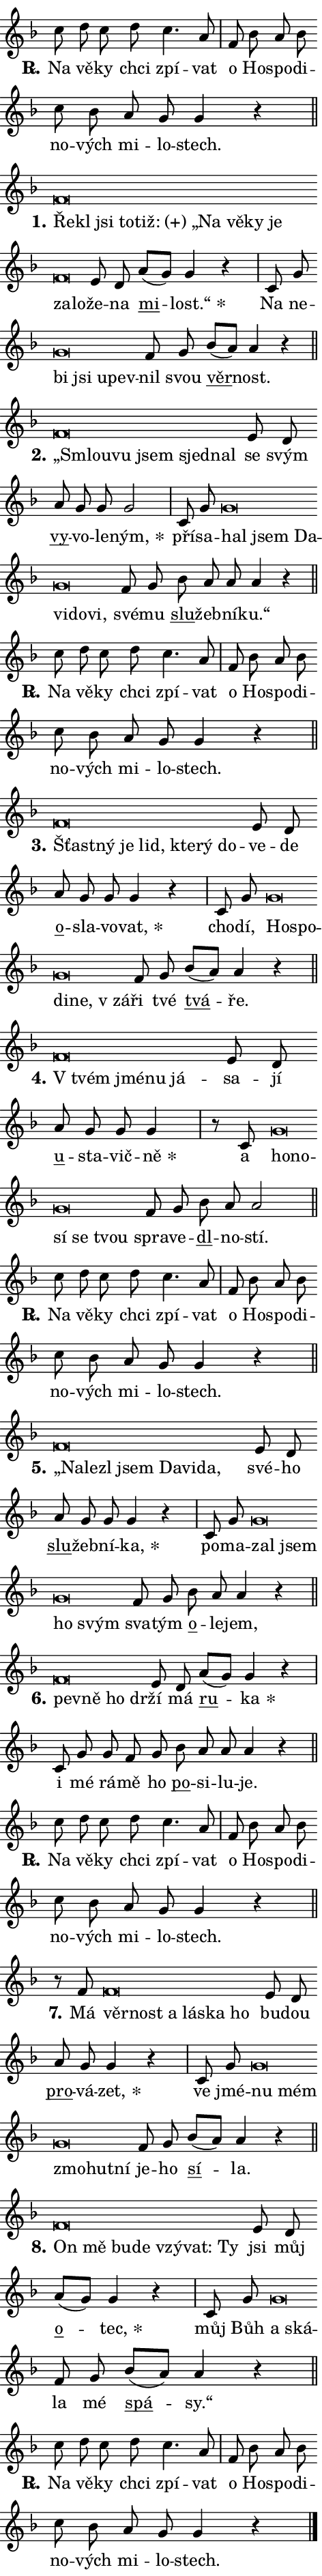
\version "2.24.0"
\header { tagline = "" }
\paper {
  indent = 0\cm
  top-margin = 0\cm
  right-margin = 0.13\cm % to fit lyric hyphens
  bottom-margin = 0\cm
  left-margin = 0\cm
  paper-width = 8\cm
  page-breaking = #ly:one-page-breaking
  system-system-spacing.basic-distance = #11
  score-system-spacing.basic-distance = #11
  ragged-last = ##f
}


%% Author: Thomas Morley
%% https://lists.gnu.org/archive/html/lilypond-user/2020-05/msg00002.html
#(define (line-position grob)
"Returns position of @var[grob} in current system:
   @code{'start}, if at first time-step
   @code{'end}, if at last time-step
   @code{'middle} otherwise
"
  (let* ((col (ly:item-get-column grob))
         (ln (ly:grob-object col 'left-neighbor))
         (rn (ly:grob-object col 'right-neighbor))
         (col-to-check-left (if (ly:grob? ln) ln col))
         (col-to-check-right (if (ly:grob? rn) rn col))
         (break-dir-left
           (and
             (ly:grob-property col-to-check-left 'non-musical #f)
             (ly:item-break-dir col-to-check-left)))
         (break-dir-right
           (and
             (ly:grob-property col-to-check-right 'non-musical #f)
             (ly:item-break-dir col-to-check-right))))
        (cond ((eqv? 1 break-dir-left) 'start)
              ((eqv? -1 break-dir-right) 'end)
              (else 'middle))))

#(define (tranparent-at-line-position vctor)
  (lambda (grob)
  "Relying on @code{line-position} select the relevant enry from @var{vctor}.
Used to determine transparency,"
    (case (line-position grob)
      ((end) (not (vector-ref vctor 0)))
      ((middle) (not (vector-ref vctor 1)))
      ((start) (not (vector-ref vctor 2))))))

noteHeadBreakVisibility =
#(define-music-function (break-visibility)(vector?)
"Makes @code{NoteHead}s transparent relying on @var{break-visibility}"
#{
  \override NoteHead.transparent =
    #(tranparent-at-line-position break-visibility)
#})

#(define delete-ledgers-for-transparent-note-heads
  (lambda (grob)
    "Reads whether a @code{NoteHead} is transparent.
If so this @code{NoteHead} is removed from @code{'note-heads} from
@var{grob}, which is supposed to be @code{LedgerLineSpanner}.
As a result ledgers are not printed for this @code{NoteHead}"
    (let* ((nhds-array (ly:grob-object grob 'note-heads))
           (nhds-list
             (if (ly:grob-array? nhds-array)
                 (ly:grob-array->list nhds-array)
                 '()))
           ;; Relies on the transparent-property being done before
           ;; Staff.LedgerLineSpanner.after-line-breaking is executed.
           ;; This is fragile ...
           (to-keep
             (remove
               (lambda (nhd)
                 (ly:grob-property nhd 'transparent #f))
               nhds-list)))
      ;; TODO find a better method to iterate over grob-arrays, similiar
      ;; to filter/remove etc for lists
      ;; For now rebuilt from scratch
      (set! (ly:grob-object grob 'note-heads)  '())
      (for-each
        (lambda (nhd)
          (ly:pointer-group-interface::add-grob grob 'note-heads nhd))
        to-keep))))

squashNotes = {
  \override NoteHead.X-extent = #'(-0.2 . 0.2)
  \override NoteHead.Y-extent = #'(-0.75 . 0)
  \override NoteHead.stencil =
    #(lambda (grob)
       (let ((pos (ly:grob-property grob 'staff-position)))
         (begin
           (if (< pos -7) (display "ERROR: Lower brevis then expected\n") (display ""))
           (if (<= pos -6) ly:text-interface::print ly:note-head::print))))
}
unSquashNotes = {
  \revert NoteHead.X-extent
  \revert NoteHead.Y-extent
  \revert NoteHead.stencil
}

hideNotes = \noteHeadBreakVisibility #begin-of-line-visible
unHideNotes = \noteHeadBreakVisibility #all-visible

% work-around for resetting accidentals
% https://lilypond.org/doc/v2.23/Documentation/notation/displaying-rhythms#unmetered-music
cadenzaMeasure = {
  \cadenzaOff
  \partial 1024 s1024
  \cadenzaOn
}

#(define-markup-command (accent layout props text) (markup?)
  "Underline accented syllable"
  (interpret-markup layout props
    #{\markup \override #'(offset . 4.3) \underline { #text }#}))

responsum = \markup \concat {
  "R" \hspace #-1.05 \path #0.1 #'((moveto 0 0.07) (lineto 0.9 0.8)) \hspace #0.05 "."
}

spaceSize = #0.6828661417322834 % exact space size for TeX Gyre Schola

\layout {
  \context {
    \Staff
    \remove "Time_signature_engraver"
    \override LedgerLineSpanner.after-line-breaking = #delete-ledgers-for-transparent-note-heads
  }
  \context {
    \Lyrics {
      \override LyricSpace.minimum-distance = \spaceSize
      \override LyricText.font-name = #"TeX Gyre Schola"
      \override LyricText.font-size = 1
      \override StanzaNumber.font-name = #"TeX Gyre Schola Bold"
      \override StanzaNumber.font-size = 1
    }
  }
  \context {
    \Score 
    \override NoteHead.text =
      #(lambda (grob) 
        (let ((pos (ly:grob-property grob 'staff-position)))
          #{\markup {
            \combine
              \halign #-0.55 \raise #(if (= pos -6) 0 0.5) \override #'(thickness . 2) \draw-line #'(3.2 . 0)
              \musicglyph "noteheads.sM1"
          }#}))
  }
}

% magnetic-lyrics.ily
%
%   written by
%     Jean Abou Samra <jean@abou-samra.fr>
%     Werner Lemberg <wl@gnu.org>
%
%   adapted by
%     Jiri Hon <jiri.hon@gmail.com>
%
% Version 2022-Apr-15

% https://www.mail-archive.com/lilypond-user@gnu.org/msg149350.html

#(define (Left_hyphen_pointer_engraver context)
   "Collect syllable-hyphen-syllable occurrences in lyrics and store
them in properties.  This engraver only looks to the left.  For
example, if the lyrics input is @code{foo -- bar}, it does the
following.

@itemize @bullet
@item
Set the @code{text} property of the @code{LyricHyphen} grob between
@q{foo} and @q{bar} to @code{foo}.

@item
Set the @code{left-hyphen} property of the @code{LyricText} grob with
text @q{foo} to the @code{LyricHyphen} grob between @q{foo} and
@q{bar}.
@end itemize

Use this auxiliary engraver in combination with the
@code{lyric-@/text::@/apply-@/magnetic-@/offset!} hook."
   (let ((hyphen #f)
         (text #f))
     (make-engraver
      (acknowledgers
       ((lyric-syllable-interface engraver grob source-engraver)
        (set! text grob)))
      (end-acknowledgers
       ((lyric-hyphen-interface engraver grob source-engraver)
        ;(when (not (grob::has-interface grob 'lyric-space-interface))
          (set! hyphen grob)));)
      ((stop-translation-timestep engraver)
       (when (and text hyphen)
         (ly:grob-set-object! text 'left-hyphen hyphen))
       (set! text #f)
       (set! hyphen #f)))))

#(define (lyric-text::apply-magnetic-offset! grob)
   "If the space between two syllables is less than the value in
property @code{LyricText@/.details@/.squash-threshold}, move the right
syllable to the left so that it gets concatenated with the left
syllable.

Use this function as a hook for
@code{LyricText@/.after-@/line-@/breaking} if the
@code{Left_@/hyphen_@/pointer_@/engraver} is active."
   (let ((hyphen (ly:grob-object grob 'left-hyphen #f)))
     (when hyphen
       (let ((left-text (ly:spanner-bound hyphen LEFT)))
         (when (grob::has-interface left-text 'lyric-syllable-interface)
           (let* ((common (ly:grob-common-refpoint grob left-text X))
                  (this-x-ext (ly:grob-extent grob common X))
                  (left-x-ext
                   (begin
                     ;; Trigger magnetism for left-text.
                     (ly:grob-property left-text 'after-line-breaking)
                     (ly:grob-extent left-text common X)))
                  ;; `delta` is the gap width between two syllables.
                  (delta (- (interval-start this-x-ext)
                            (interval-end left-x-ext)))
                  (details (ly:grob-property grob 'details))
                  (threshold (assoc-get 'squash-threshold details 0.2)))
             (when (< delta threshold)
               (let* (;; We have to manipulate the input text so that
                      ;; ligatures crossing syllable boundaries are not
                      ;; disabled.  For languages based on the Latin
                      ;; script this is essentially a beautification.
                      ;; However, for non-Western scripts it can be a
                      ;; necessity.
                      (lt (ly:grob-property left-text 'text))
                      (rt (ly:grob-property grob 'text))
                      (is-space (grob::has-interface hyphen 'lyric-space-interface))
                      (space (if is-space " " ""))
                      (extra-delta (if is-space spaceSize 0))
                      ;; Append new syllable.
                      (ltrt-space (if (and (string? lt) (string? rt))
                                (string-append lt space rt)
                                (make-concat-markup (list lt space rt))))
                      ;; Right-align `ltrt` to the right side.
                      (ltrt-space-markup (grob-interpret-markup
                               grob
                               (make-translate-markup
                                (cons (interval-length this-x-ext) 0)
                                (make-right-align-markup ltrt-space)))))
                 (begin
                   ;; Don't print `left-text`.
                   (ly:grob-set-property! left-text 'stencil #f)
                   ;; Set text and stencil (which holds all collected
                   ;; syllables so far) and shift it to the left.
                   (ly:grob-set-property! grob 'text ltrt-space)
                   (ly:grob-set-property! grob 'stencil ltrt-space-markup)
                   (ly:grob-translate-axis! grob (- (- delta extra-delta)) X))))))))))


#(define (lyric-hyphen::displace-bounds-first grob)
   ;; Make very sure this callback isn't triggered too early.
   (let ((left (ly:spanner-bound grob LEFT))
         (right (ly:spanner-bound grob RIGHT)))
     (ly:grob-property left 'after-line-breaking)
     (ly:grob-property right 'after-line-breaking)
     (ly:lyric-hyphen::print grob)))

squashThreshold = #0.4

\layout {
  \context {
    \Lyrics
    \consists #Left_hyphen_pointer_engraver
    \override LyricText.after-line-breaking =
      #lyric-text::apply-magnetic-offset!
    \override LyricHyphen.stencil = #lyric-hyphen::displace-bounds-first
    \override LyricText.details.squash-threshold = \squashThreshold
    \override LyricHyphen.minimum-distance = 0
    \override LyricHyphen.minimum-length = \squashThreshold
  }
}

squashText = \override LyricText.details.squash-threshold = 9999
unSquashText = \override LyricText.details.squash-threshold = \squashThreshold

leftText = \override LyricText.self-alignment-X = #LEFT
unLeftText = \revert LyricText.self-alignment-X

starOffset = #(lambda (grob) 
                (let ((x_offset (ly:self-alignment-interface::aligned-on-x-parent grob)))
                  (if (= x_offset 0) 0 (+ x_offset 1.2))))

star = #(define-music-function (syllable)(string?)
"Append star separator at the end of a syllable"
#{
  \once \override LyricText.X-offset = #starOffset
  \lyricmode { \markup {
    #syllable
    \override #'((font-name . "TeX Gyre Schola Bold")) \hspace #0.2 \lower #0.65 \larger "*"
  } }
#})

starAccent = #(define-music-function (syllable)(string?)
"Append star separator at the end of a syllable and make accent"
#{
  \once \override LyricText.X-offset = #starOffset
  \lyricmode { \markup {
    \accent #syllable
    \override #'((font-name . "TeX Gyre Schola Bold")) \hspace #0.2 \lower #0.65 \larger "*"
  } }
#})

breath = #(define-music-function (syllable)(string?)
"Append breathing indicator at the end of a syllable"
#{
  \lyricmode { \markup { #syllable "+" } }
#})

optionalBreath = #(define-music-function (syllable)(string?)
"Append optional breathing indicator at the end of a syllable"
#{
  \lyricmode { \markup { #syllable "(+)" } }
#})


\score {
    <<
        \new Voice = "melody" { \cadenzaOn \key f \major \relative { c''8 d c d c4. a8 \cadenzaMeasure \bar "|" f bes a bes \bar "" c bes \bar "" a g g4 r \cadenzaMeasure \bar "||" \break } }
        \new Lyrics \lyricsto "melody" { \lyricmode { \set stanza = \responsum
Na vě -- ky chci zpí -- vat o Ho -- spo -- di -- no -- vých mi -- lo -- stech. } }
    >>
    \layout {}
}

\score {
    <<
        \new Voice = "melody" { \cadenzaOn \key f \major \relative { \squashNotes f'\breve*1/16 \hideNotes \breve*1/16 \bar "" \breve*1/16 \bar "" \breve*1/16 \bar "" \breve*1/16 \bar "" \breve*1/16 \bar "" \breve*1/16 \bar "" \breve*1/16 \bar "" \breve*1/16 \bar "" \breve*1/16 \breve*1/16 \bar "" \unHideNotes \unSquashNotes e8 d \bar "" a'[( g)] g4 r \cadenzaMeasure \bar "|" c,8 g' \bar "" \squashNotes g\breve*1/16 \hideNotes \breve*1/16 \bar "" \breve*1/16 \breve*1/16 \bar "" \unHideNotes \unSquashNotes f8 g \bar "" bes[( a)] a4 r \cadenzaMeasure \bar "||" \break } }
        \new Lyrics \lyricsto "melody" { \lyricmode { \set stanza = "1."
\leftText Ře -- \squashText kl jsi to -- \optionalBreath tiž: „Na vě -- ky je za -- lo -- \unLeftText \unSquashText že -- na \markup \accent mi -- \star lost.“ Na ne -- \leftText bi \squashText jsi u -- pev -- \unLeftText \unSquashText nil svou \markup \accent věr -- nost. } }
    >>
    \layout {}
}

\score {
    <<
        \new Voice = "melody" { \cadenzaOn \key f \major \relative { \squashNotes f'\breve*1/16 \hideNotes \breve*1/16 \bar "" \breve*1/16 \bar "" \breve*1/16 \breve*1/16 \bar "" \unHideNotes \unSquashNotes e8 d \bar "" a' g g g2 \cadenzaMeasure \bar "|" c,8 g' \bar "" \squashNotes g\breve*1/16 \hideNotes \breve*1/16 \bar "" \breve*1/16 \bar "" \breve*1/16 \bar "" \breve*1/16 \breve*1/16 \bar "" \unHideNotes \unSquashNotes f8 g \bar "" bes a a a4 r \cadenzaMeasure \bar "||" \break } }
        \new Lyrics \lyricsto "melody" { \lyricmode { \set stanza = "2."
\leftText „Smlou -- \squashText vu jsem sjed -- nal \unLeftText \unSquashText se svým \markup \accent vy -- vo -- le -- \star ným, pří -- sa -- \leftText hal \squashText jsem Da -- vi -- do -- vi, \unLeftText \unSquashText své -- mu \markup \accent slu -- žeb -- ní -- ku.“ } }
    >>
    \layout {}
}

\score {
    <<
        \new Voice = "melody" { \cadenzaOn \key f \major \relative { c''8 d c d c4. a8 \cadenzaMeasure \bar "|" f bes a bes \bar "" c bes \bar "" a g g4 r \cadenzaMeasure \bar "||" \break } }
        \new Lyrics \lyricsto "melody" { \lyricmode { \set stanza = \responsum
Na vě -- ky chci zpí -- vat o Ho -- spo -- di -- no -- vých mi -- lo -- stech. } }
    >>
    \layout {}
}

\score {
    <<
        \new Voice = "melody" { \cadenzaOn \key f \major \relative { \squashNotes f'\breve*1/16 \hideNotes \breve*1/16 \bar "" \breve*1/16 \bar "" \breve*1/16 \bar "" \breve*1/16 \bar "" \breve*1/16 \breve*1/16 \bar "" \unHideNotes \unSquashNotes e8 d \bar "" a' g g g4 r \cadenzaMeasure \bar "|" c,8 g' \bar "" \squashNotes g\breve*1/16 \hideNotes \breve*1/16 \bar "" \breve*1/16 \bar "" \breve*1/16 \breve*1/16 \bar "" \unHideNotes \unSquashNotes f8 g \bar "" bes[( a)] a4 r \cadenzaMeasure \bar "||" \break } }
        \new Lyrics \lyricsto "melody" { \lyricmode { \set stanza = "3."
\leftText Šťast -- \squashText ný je lid, kte -- rý do -- \unLeftText \unSquashText ve -- de \markup \accent o -- sla -- vo -- \star vat, cho -- dí, \leftText Ho -- \squashText spo -- di -- ne, "v zá" -- \unLeftText \unSquashText ři tvé \markup \accent tvá -- ře. } }
    >>
    \layout {}
}

\score {
    <<
        \new Voice = "melody" { \cadenzaOn \key f \major \relative { \squashNotes f'\breve*1/16 \hideNotes \breve*1/16 \bar "" \breve*1/16 \breve*1/16 \bar "" \unHideNotes \unSquashNotes e8 d \bar "" a' g g g4 \cadenzaMeasure \bar "|" r8 c,8 \squashNotes g'\breve*1/16 \hideNotes \breve*1/16 \bar "" \breve*1/16 \bar "" \breve*1/16 \breve*1/16 \bar "" \unHideNotes \unSquashNotes f8 g \bar "" bes a a2 \cadenzaMeasure \bar "||" \break } }
        \new Lyrics \lyricsto "melody" { \lyricmode { \set stanza = "4."
\leftText "V tvém" \squashText jmé -- nu já -- \unLeftText \unSquashText sa -- jí \markup \accent u -- sta -- vič -- \star ně a \leftText ho -- \squashText no -- sí se tvou \unLeftText \unSquashText spra -- ve -- \markup \accent dl -- no -- stí. } }
    >>
    \layout {}
}

\score {
    <<
        \new Voice = "melody" { \cadenzaOn \key f \major \relative { c''8 d c d c4. a8 \cadenzaMeasure \bar "|" f bes a bes \bar "" c bes \bar "" a g g4 r \cadenzaMeasure \bar "||" \break } }
        \new Lyrics \lyricsto "melody" { \lyricmode { \set stanza = \responsum
Na vě -- ky chci zpí -- vat o Ho -- spo -- di -- no -- vých mi -- lo -- stech. } }
    >>
    \layout {}
}

\score {
    <<
        \new Voice = "melody" { \cadenzaOn \key f \major \relative { \squashNotes f'\breve*1/16 \hideNotes \breve*1/16 \bar "" \breve*1/16 \bar "" \breve*1/16 \bar "" \breve*1/16 \bar "" \breve*1/16 \breve*1/16 \bar "" \unHideNotes \unSquashNotes e8 d \bar "" a' g g g4 r \cadenzaMeasure \bar "|" c,8 g' \bar "" \squashNotes g\breve*1/16 \hideNotes \breve*1/16 \bar "" \breve*1/16 \breve*1/16 \bar "" \unHideNotes \unSquashNotes f8 g \bar "" bes a a4 r \cadenzaMeasure \bar "||" \break } }
        \new Lyrics \lyricsto "melody" { \lyricmode { \set stanza = "5."
\leftText „Na -- \squashText le -- zl jsem Da -- vi -- da, \unLeftText \unSquashText své -- ho \markup \accent slu -- žeb -- ní -- \star ka, po -- ma -- \leftText zal \squashText jsem ho svým \unLeftText \unSquashText sva -- tým \markup \accent o -- le -- jem, } }
    >>
    \layout {}
}

\score {
    <<
        \new Voice = "melody" { \cadenzaOn \key f \major \relative { \squashNotes f'\breve*1/16 \hideNotes \breve*1/16 \bar "" \breve*1/16 \breve*1/16 \bar "" \unHideNotes \unSquashNotes e8 d \bar "" a'[( g)] g4 r \cadenzaMeasure \bar "|" c,8 g' \bar "" g f8 g \bar "" bes a a a4 r \cadenzaMeasure \bar "||" \break } }
        \new Lyrics \lyricsto "melody" { \lyricmode { \set stanza = "6."
\leftText pev -- \squashText ně ho dr -- \unLeftText \unSquashText ží má \markup \accent ru -- \star ka i mé rá -- mě ho \markup \accent po -- si -- lu -- je. } }
    >>
    \layout {}
}

\score {
    <<
        \new Voice = "melody" { \cadenzaOn \key f \major \relative { c''8 d c d c4. a8 \cadenzaMeasure \bar "|" f bes a bes \bar "" c bes \bar "" a g g4 r \cadenzaMeasure \bar "||" \break } }
        \new Lyrics \lyricsto "melody" { \lyricmode { \set stanza = \responsum
Na vě -- ky chci zpí -- vat o Ho -- spo -- di -- no -- vých mi -- lo -- stech. } }
    >>
    \layout {}
}

\score {
    <<
        \new Voice = "melody" { \cadenzaOn \key f \major \relative { r8 f'8 \squashNotes f\breve*1/16 \hideNotes \breve*1/16 \bar "" \breve*1/16 \bar "" \breve*1/16 \bar "" \breve*1/16 \breve*1/16 \bar "" \unHideNotes \unSquashNotes e8 d \bar "" a' g g4 r \cadenzaMeasure \bar "|" c,8 g' \bar "" \squashNotes g\breve*1/16 \hideNotes \breve*1/16 \bar "" \breve*1/16 \bar "" \breve*1/16 \breve*1/16 \bar "" \unHideNotes \unSquashNotes f8 g \bar "" bes[( a)] a4 r \cadenzaMeasure \bar "||" \break } }
        \new Lyrics \lyricsto "melody" { \lyricmode { \set stanza = "7."
Má \leftText věr -- \squashText nost a lá -- ska ho \unLeftText \unSquashText bu -- dou \markup \accent pro -- vá -- \star zet, ve jmé -- \leftText nu \squashText mém zmo -- hut -- ní \unLeftText \unSquashText je -- ho \markup \accent sí -- la. } }
    >>
    \layout {}
}

\score {
    <<
        \new Voice = "melody" { \cadenzaOn \key f \major \relative { \squashNotes f'\breve*1/16 \hideNotes \breve*1/16 \bar "" \breve*1/16 \bar "" \breve*1/16 \bar "" \breve*1/16 \bar "" \breve*1/16 \breve*1/16 \bar "" \unHideNotes \unSquashNotes e8 d \bar "" a'[( g)] g4 r \cadenzaMeasure \bar "|" c,8 g' \bar "" \squashNotes g\breve*1/16 \hideNotes \breve*1/16 \bar "" \unHideNotes \unSquashNotes f8 g \bar "" bes[( a)] a4 r \cadenzaMeasure \bar "||" \break } }
        \new Lyrics \lyricsto "melody" { \lyricmode { \set stanza = "8."
\leftText On \squashText mě bu -- de vzý -- vat: Ty \unLeftText \unSquashText jsi můj \markup \accent o -- \star tec, můj Bůh \leftText a \squashText ská -- \unLeftText \unSquashText la mé \markup \accent spá -- sy.“ } }
    >>
    \layout {}
}

\score {
    <<
        \new Voice = "melody" { \cadenzaOn \key f \major \relative { c''8 d c d c4. a8 \cadenzaMeasure \bar "|" f bes a bes \bar "" c bes \bar "" a g g4 r \cadenzaMeasure \bar "||" \break } \bar "|." }
        \new Lyrics \lyricsto "melody" { \lyricmode { \set stanza = \responsum
Na vě -- ky chci zpí -- vat o Ho -- spo -- di -- no -- vých mi -- lo -- stech. } }
    >>
    \layout {}
}
